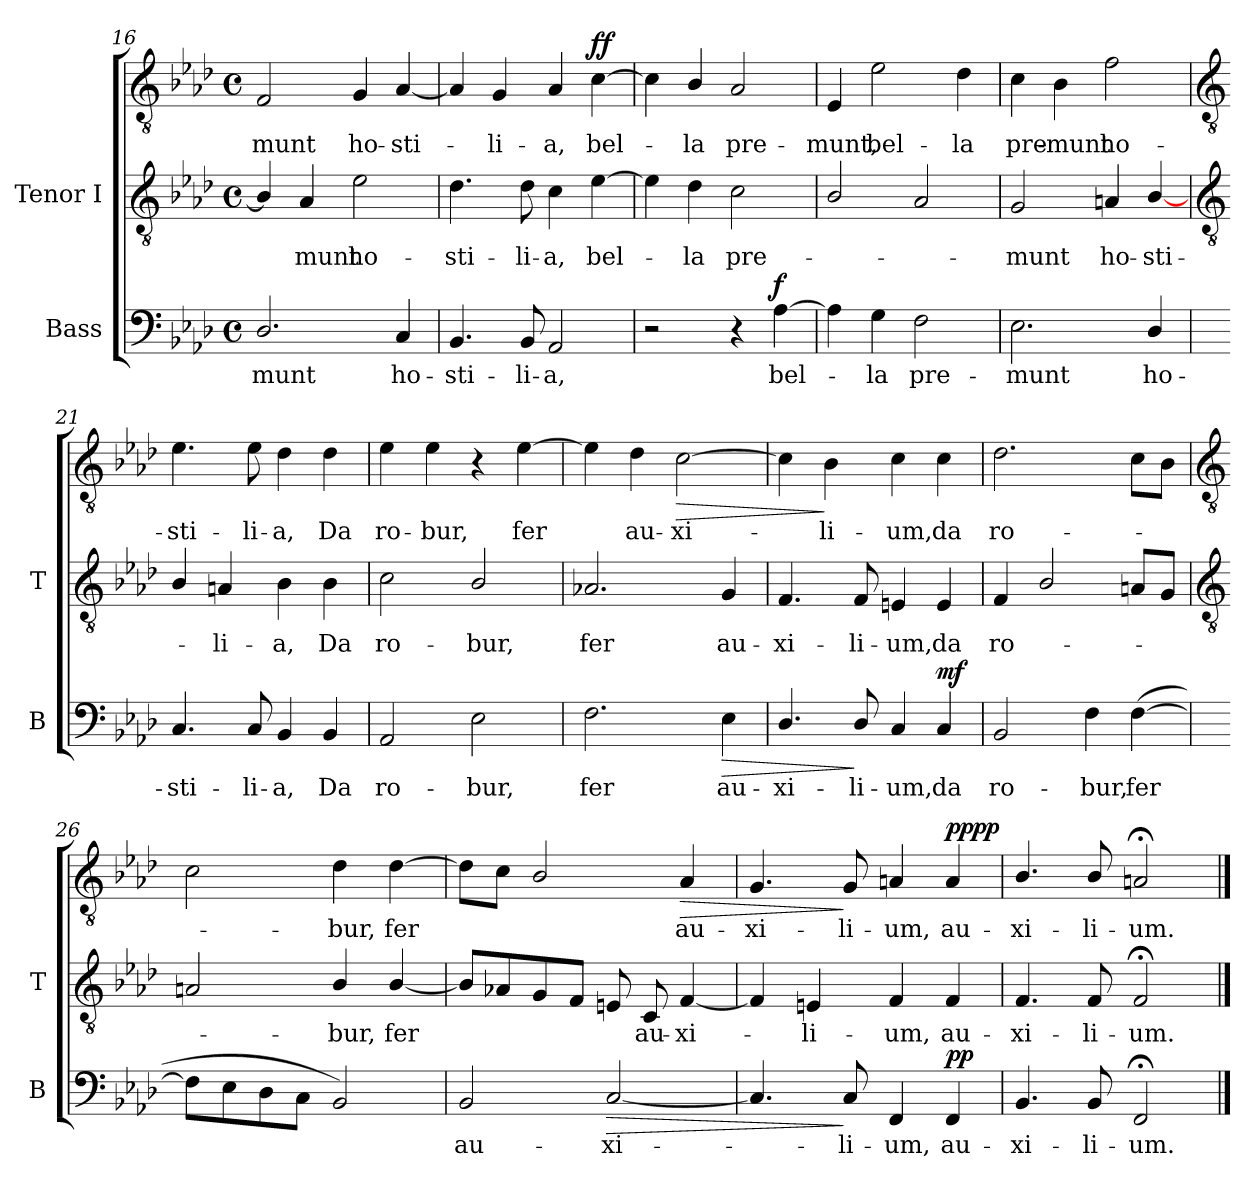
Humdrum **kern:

**kern	**text	**dynam	**kern	**text	**kern	**text	**dynam
*part2	*part2	*part2	*part1	*part1	*part1	*part1	*part1
*staff3	*staff3	*staff3	*staff2	*staff2	*staff1	*staff1	*staff1/2
*I"Bass	*	*	*I"Tenor I	*	*	*	*
*I'B	*	*	*I'T	*	*	*	*
!!LO:LB:g=z
*clefF4	*	*	*clefGv2	*	*clefGv2	*	*
*k[b-e-a-d-]	*	*	*k[b-e-a-d-]	*	*k[b-e-a-d-]	*	*
*A-:	*	*	*A-:	*	*A-:	*	*
*M4/4	*	*	*M4/4	*	*M4/4	*	*
*met(c)	*	*	*met(c)	*	*met(c)	*	*
=16	=16	=16	=16	=16	=16	=16	=16
!	!LO:LY:b	!	!	!	!	!LO:LY:b	!
2.D-/	munt	.	4B-/]	.	2F	munt	.
!	!	!	!	!LO:LY:b	!	!	!
.	.	.	4A-	munt	.	.	.
!	!	!	!	!LO:LY:b	!	!LO:LY:b	!
.	.	.	2e-	ho-	4G	ho-	.
!	!LO:LY:b	!	!	!	!	!LO:LY:b	!
4C	ho-	.	.	.	[4A-	-sti-	.
=17	=17	=17	=17	=17	=17	=17	=17
!	!LO:LY:b	!	!	!LO:LY:b	!	!	!
4.BB-	-sti-	.	4.d-	sti-	4A-]	.	.
!	!	!	!	!	!	!LO:LY:b	!
.	.	.	.	.	4G	-li-	.
!	!LO:LY:b	!	!	!LO:LY:b	!	!	!
8BB-	-li-	.	8d-	-li-	.	.	.
!	!LO:LY:b	!	!	!LO:LY:b	!	!LO:LY:b	!
2AA-	-a,	.	4c	-a,	4A-	-a,	.
!	!	!	!	!LO:LY:b	!	!LO:LY:b	!LO:DY:b=2
!	!	!	!	!	!	!	!LO:DY:n=1:b
.	.	.	[4e-	bel-	[4c	bel-	f f
=18	=18	=18	=18	=18	=18	=18	=18
2r	.	.	4e-]	.	4c]	.	.
!	!	!	!	!LO:LY:b	!	!LO:LY:b	!
.	.	.	4d-	-la	4B-/	la	.
!	!	!	!	!LO:LY:b	!	!LO:LY:b	!
4r	.	.	2c	pre-	2A-	pre-	.
!	!LO:LY:b	!LO:DY:b	!	!	!	!	!
[4A-	bel-	f	.	.	.	.	.
=19	=19	=19	=19	=19	=19	=19	=19
!	!	!	!	!	!	!LO:LY:b	!
4A-]	.	.	2B-/	.	4E-	munt,	.
!	!LO:LY:b	!	!	!	!	!LO:LY:b	!
4G	la	.	.	.	2e-	bel-	.
!	!LO:LY:b	!	!	!	!	!	!
2F	pre-	.	2A-	.	.	.	.
!	!	!	!	!	!	!LO:LY:b	!
.	.	.	.	.	4d-	-la	.
=20	=20	=20	=20	=20	=20	=20	=20
!	!LO:LY:b	!	!	!LO:LY:b	!	!LO:LY:b	!
2.E-	-munt	.	2G	-munt	4c	pre-	.
!	!	!	!	!	!	!LO:LY:b	!
.	.	.	.	.	4B-	-munt	.
!	!	!	!	!LO:LY:b	!	!LO:LY:b	!
.	.	.	4An	ho-	2f	ho-	.
!	!LO:LY:b	!	!	!LO:LY:b	!	!	!
4D-/	ho-	.	[4B-/	-sti-	.	.	.
!!LO:LB:g=z
=21	=21	=21	=21	=21	=21	=21	=21
*	*	*	*clefGv2	*	*clefGv2	*	*
!	!LO:LY:b	!	!	!	!	!LO:LY:b	!
4.C	-sti-	.	4B-/	.	4.e-	sti-	.
!	!	!	!	!LO:LY:b	!	!	!
.	.	.	4An	li-	.	.	.
!	!LO:LY:b	!	!	!	!	!LO:LY:b	!
8C	-li-	.	.	.	8e-	-li-	.
!	!LO:LY:b	!	!	!LO:LY:b	!	!LO:LY:b	!
4BB-	-a,	.	4B-	-a,	4d-	-a,	.
!	!LO:LY:b	!	!	!LO:LY:b	!	!LO:LY:b	!
4BB-	Da	.	4B-	Da	4d-	Da	.
=22	=22	=22	=22	=22	=22	=22	=22
!	!LO:LY:b	!	!	!LO:LY:b	!	!LO:LY:b	!
2AA-	ro-	.	2c	ro-	4e-	ro-	.
!	!	!	!	!	!	!LO:LY:b	!
.	.	.	.	.	4e-	-bur,	.
!	!LO:LY:b	!	!	!LO:LY:b	!	!	!
2E-	-bur,	.	2B-/	-bur,	4r	.	.
!	!	!	!	!	!	!LO:LY:b	!
.	.	.	.	.	[4e-	fer	.
=23	=23	=23	=23	=23	=23	=23	=23
!	!LO:LY:b	!	!	!LO:LY:b	!	!	!
2.F	fer	.	2.A-X	fer	4e-]	.	.
!	!	!	!	!	!	!LO:LY:b	!
.	.	.	.	.	4d-	au-	.
!	!	!	!	!	!	!LO:LY:b	!LO:HP:b
.	.	.	.	.	[2c	-xi-	>
!	!LO:LY:b	!LO:HP:b	!	!LO:LY:b	!	!	!
4E-	au-	>	4G	au-	.	.	.
=24	=24	=24	=24	=24	=24	=24	=24
!	!LO:LY:b	!	!	!LO:LY:b	!	!	!
4.D-/	-xi-	.	4.F	xi-	4c]	.	.
!	!	!	!	!	!	!LO:LY:b	!
.	.	.	.	.	4B-	-li-	]
!	!LO:LY:b	!	!	!LO:LY:b	!	!	!
8D-/	-li-	]	8F	-li-	.	.	.
!	!LO:LY:b	!	!	!LO:LY:b	!	!LO:LY:b	!
4C	-um,	.	4En	-um,	4c	-um,	.
!	!LO:LY:b	!LO:DY:b	!	!LO:LY:b	!	!LO:LY:b	!LO:DY:b=2
!	!	!	!	!	!	!	!LO:DY:n=1:b
4C	da	mf	4E	da	4c	da	mf mf
=25	=25	=25	=25	=25	=25	=25	=25
!	!LO:LY:b	!	!	!LO:LY:b	!	!LO:LY:b	!
2BB-	ro-	.	(>4F	ro-	2.d-	ro-	.
.	.	.	2B-/	.	.	.	.
!	!LO:LY:b	!	!	!	!	!	!
4F	-bur,	.	.	.	.	.	.
!	!LO:LY:b	!	!	!	!	!	!
(>[4F	fer	.	8AnL	.	8cL	.	.
.	.	.	8GJ	.	8B-J	.	.
!!LO:LB:g=z
=26	=26	=26	=26	=26	=26	=26	=26
*	*	*	*clefGv2	*	*clefGv2	*	*
8FL]	.	.	2An	.	2c	.	.
8E-	.	.	.	.	.	.	.
8D-	.	.	.	.	.	.	.
8CJ	.	.	.	.	.	.	.
!	!	!	!	!LO:LY:b	!	!LO:LY:b	!
2BB-)	.	.	4B-/	bur,	4d-	bur,	.
!	!	!	!	!LO:LY:b	!	!LO:LY:b	!
.	.	.	[4B-/	fer	[4d-	fer	.
=27	=27	=27	=27	=27	=27	=27	=27
!	!LO:LY:b	!	!	!	!	!	!
2BB-	au-	.	8B-L]	.	8d-L]	.	.
.	.	.	8A-X	.	8cJ	.	.
.	.	.	8G	.	2B-/)	.	.
.	.	.	8FJ	.	.	.	.
!	!LO:LY:b	!LO:HP:b	!	!	!	!	!
[2C	-xi-	>	8En	.	.	.	.
!	!	!	!	!LO:LY:b	!	!	!
.	.	.	8C	-au-	.	.	.
!	!	!	!	!LO:LY:b	!	!LO:LY:b	!LO:HP:b
.	.	.	[4F	-xi-	4A-	au-	>
=28	=28	=28	=28	=28	=28	=28	=28
!	!	!	!	!	!	!LO:LY:b	!
4.C]	.	.	4F]	.	4.G	xi-	.
!	!	!	!	!LO:LY:b	!	!	!
.	.	.	4En	-li-	.	.	.
!	!LO:LY:b	!	!	!	!	!LO:LY:b	!
8C	li-	]	.	.	8G	-li-	]
!	!LO:LY:b	!	!	!LO:LY:b	!	!LO:LY:b	!
4FF	-um,	.	4F	-um,	4An	-um,	.
!	!LO:LY:b	!LO:DY:b	!	!LO:LY:b	!	!LO:LY:b	!LO:DY:b=2
!	!	!	!	!	!	!	!LO:DY:n=1:b
4FF	au-	pp	4F	au-	4A	au-	pp pp
=29	=29	=29	=29	=29	=29	=29	=29
!	!LO:LY:b	!	!	!LO:LY:b	!	!LO:LY:b	!
4.BB-	-xi-	.	4.F	xi-	4.B-/	-xi-	.
!	!LO:LY:b	!	!	!LO:LY:b	!	!LO:LY:b	!
8BB-	-li-	.	8F	-li-	8B-/	-li-	.
!	!LO:LY:b	!	!	!LO:LY:b	!	!LO:LY:b	!
2FF;<	-um.	.	2F;<	-um.	2An;<	-um.	.
==	==	==	==	==	==	==	==
*-	*-	*-	*-	*-	*-	*-	*-
